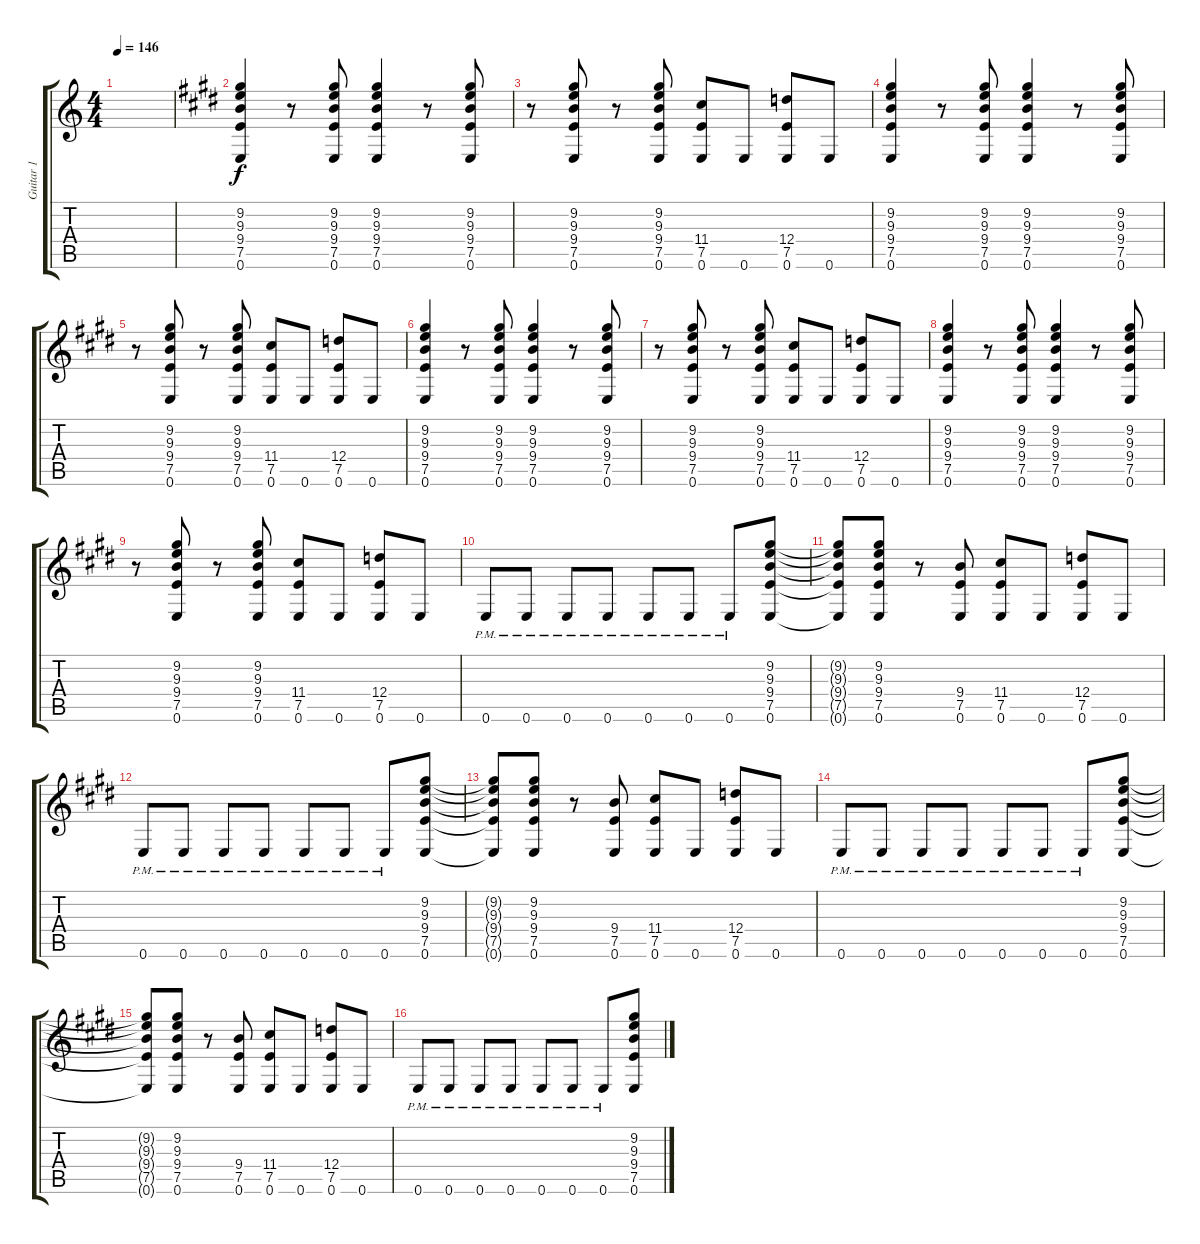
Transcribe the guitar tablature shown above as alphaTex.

\track ("Guitar 1" "Guitar 1") {instrument distortionguitar}
\staff {score tabs}
\tuning (E4 B3 G3 D3 A2 E2) {hide}
\ts (4 4)
\tempo 146
\clef g2
\ks c
|
\ks e
(9.2 9.3 9.4 7.5 0.6).4 r.8 (9.2 9.3 9.4 7.5 0.6).8 (9.2 9.3 9.4 7.5 0.6).4 r.8 (9.2 9.3 9.4 7.5 0.6).8 |
r.8 (9.2 9.3 9.4 7.5 0.6).8 r.8 (9.2 9.3 9.4 7.5 0.6).8 (11.4 7.5 0.6).8 0.6.8 (12.4 7.5 0.6).8 0.6.8 |
(9.2 9.3 9.4 7.5 0.6).4 r.8 (9.2 9.3 9.4 7.5 0.6).8 (9.2 9.3 9.4 7.5 0.6).4 r.8 (9.2 9.3 9.4 7.5 0.6).8 |
r.8 (9.2 9.3 9.4 7.5 0.6).8 r.8 (9.2 9.3 9.4 7.5 0.6).8 (11.4 7.5 0.6).8 0.6.8 (12.4 7.5 0.6).8 0.6.8 |
(9.2 9.3 9.4 7.5 0.6).4 r.8 (9.2 9.3 9.4 7.5 0.6).8 (9.2 9.3 9.4 7.5 0.6).4 r.8 (9.2 9.3 9.4 7.5 0.6).8 |
r.8 (9.2 9.3 9.4 7.5 0.6).8 r.8 (9.2 9.3 9.4 7.5 0.6).8 (11.4 7.5 0.6).8 0.6.8 (12.4 7.5 0.6).8 0.6.8 |
(9.2 9.3 9.4 7.5 0.6).4 r.8 (9.2 9.3 9.4 7.5 0.6).8 (9.2 9.3 9.4 7.5 0.6).4 r.8 (9.2 9.3 9.4 7.5 0.6).8 |
r.8 (9.2 9.3 9.4 7.5 0.6).8 r.8 (9.2 9.3 9.4 7.5 0.6).8 (11.4 7.5 0.6).8 0.6.8 (12.4 7.5 0.6).8 0.6.8 |
0.6{pm}.8 0.6{pm}.8 0.6{pm}.8 0.6{pm}.8 0.6{pm}.8 0.6{pm}.8 0.6{pm}.8 (9.2 9.3 9.4 7.5 0.6).8 |
(9.2{t} 9.3{t} 9.4{t} 7.5{t} 0.6{t}).8 (9.2 9.3 9.4 7.5 0.6).8 r.8 (9.4 7.5 0.6).8 (11.4 7.5 0.6).8 0.6.8 (12.4 7.5 0.6).8 0.6.8 |
0.6{pm}.8 0.6{pm}.8 0.6{pm}.8 0.6{pm}.8 0.6{pm}.8 0.6{pm}.8 0.6{pm}.8 (9.2 9.3 9.4 7.5 0.6).8 |
(9.2{t} 9.3{t} 9.4{t} 7.5{t} 0.6{t}).8 (9.2 9.3 9.4 7.5 0.6).8 r.8 (9.4 7.5 0.6).8 (11.4 7.5 0.6).8 0.6.8 (12.4 7.5 0.6).8 0.6.8 |
0.6{pm}.8 0.6{pm}.8 0.6{pm}.8 0.6{pm}.8 0.6{pm}.8 0.6{pm}.8 0.6{pm}.8 (9.2 9.3 9.4 7.5 0.6).8 |
(9.2{t} 9.3{t} 9.4{t} 7.5{t} 0.6{t}).8 (9.2 9.3 9.4 7.5 0.6).8 r.8 (9.4 7.5 0.6).8 (11.4 7.5 0.6).8 0.6.8 (12.4 7.5 0.6).8 0.6.8 |
0.6{pm}.8 0.6{pm}.8 0.6{pm}.8 0.6{pm}.8 0.6{pm}.8 0.6{pm}.8 0.6{pm}.8 (9.2 9.3 9.4 7.5 0.6).8
